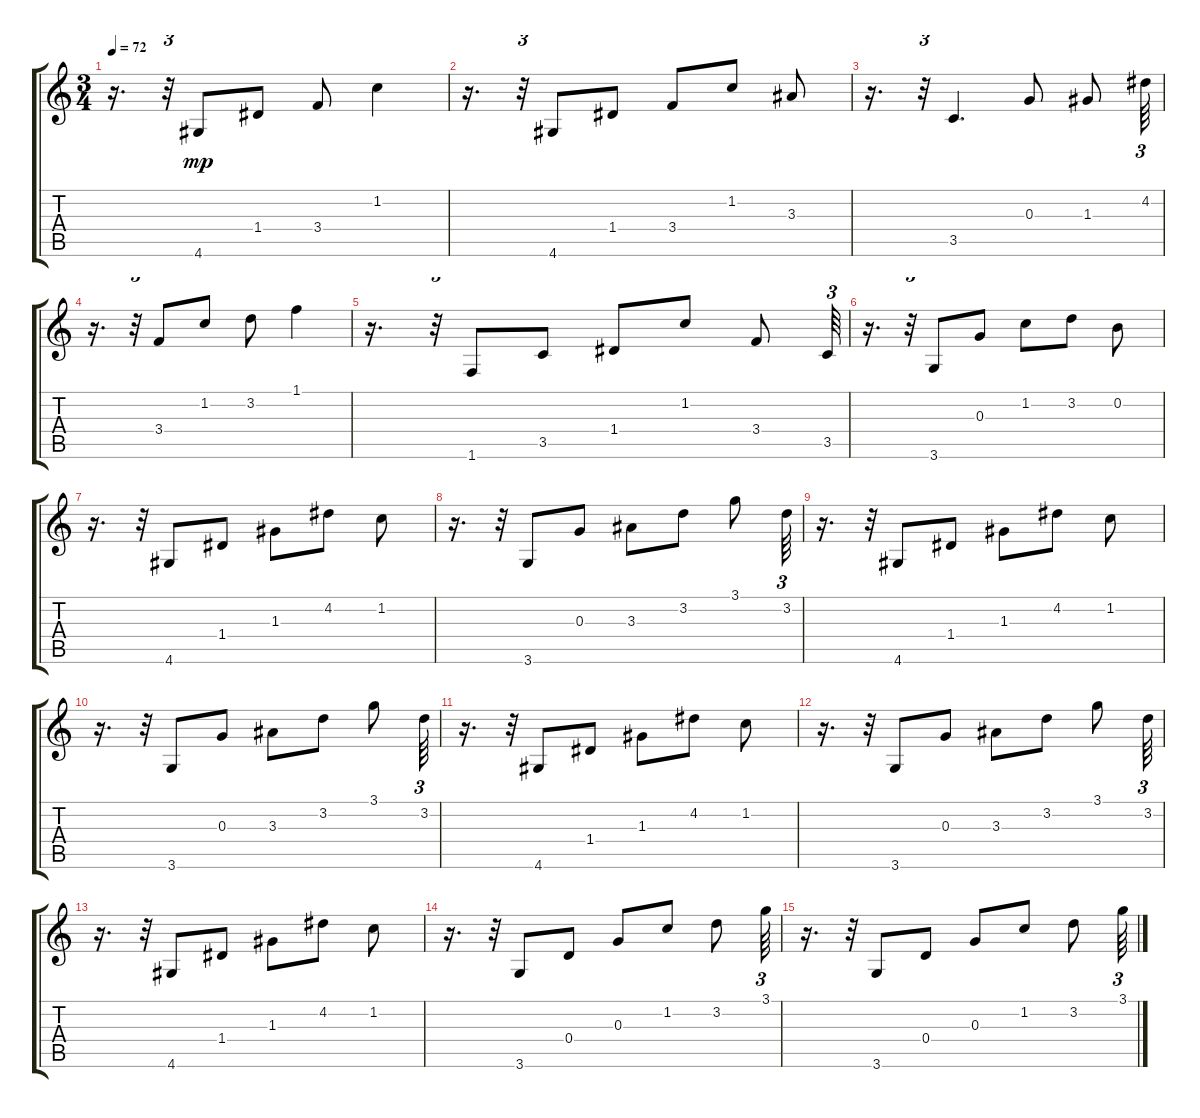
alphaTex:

\track "" {instrument acousticguitarsteel}
\staff {score tabs}
\tuning (E4 B3 G3 D3 A2 E2) {hide}
\ts (3 4)
\tempo 72
\clef g2
\ks c
r.16{d dy mp} r.32{tu (3 2)} 4.6.8 1.4.8 3.4.8 1.2.4 |
r.16{d} r.32{tu (3 2)} 4.6.8 1.4.8 3.4.8 1.2.8 3.3.8 |
r.16{d} r.32{tu (3 2)} 3.5.4{d} 0.3.8 1.3.8 4.2.64{tu (3 2)} |
r.16{d} r.32{tu (3 2)} 3.4.8 1.2.8 3.2.8 1.1.4 |
r.16{d} r.32{tu (3 2)} 1.6.8 3.5.8 1.4.8 1.2.8 3.4.8 3.5.64{tu (3 2)} |
r.16{d} r.32{tu (3 2)} 3.6.8 0.3.8 1.2.8 3.2.8 0.2.8 |
r.16{d} r.32{tu (3 2)} 4.6.8 1.4.8 1.3.8 4.2.8 1.2.8 |
r.16{d} r.32{tu (3 2)} 3.6.8 0.3.8 3.3.8 3.2.8 3.1.8 3.2.64{tu (3 2)} |
r.16{d} r.32{tu (3 2)} 4.6.8 1.4.8 1.3.8 4.2.8 1.2.8 |
r.16{d} r.32{tu (3 2)} 3.6.8 0.3.8 3.3.8 3.2.8 3.1.8 3.2.64{tu (3 2)} |
r.16{d} r.32{tu (3 2)} 4.6.8 1.4.8 1.3.8 4.2.8 1.2.8 |
r.16{d} r.32{tu (3 2)} 3.6.8 0.3.8 3.3.8 3.2.8 3.1.8 3.2.64{tu (3 2)} |
r.16{d} r.32{tu (3 2)} 4.6.8 1.4.8 1.3.8 4.2.8 1.2.8 |
r.16{d} r.32{tu (3 2)} 3.6.8 0.4.8 0.3.8 1.2.8 3.2.8 3.1.64{tu (3 2)} |
r.16{d} r.32{tu (3 2)} 3.6.8 0.4.8 0.3.8 1.2.8 3.2.8 3.1.64{tu (3 2)}
